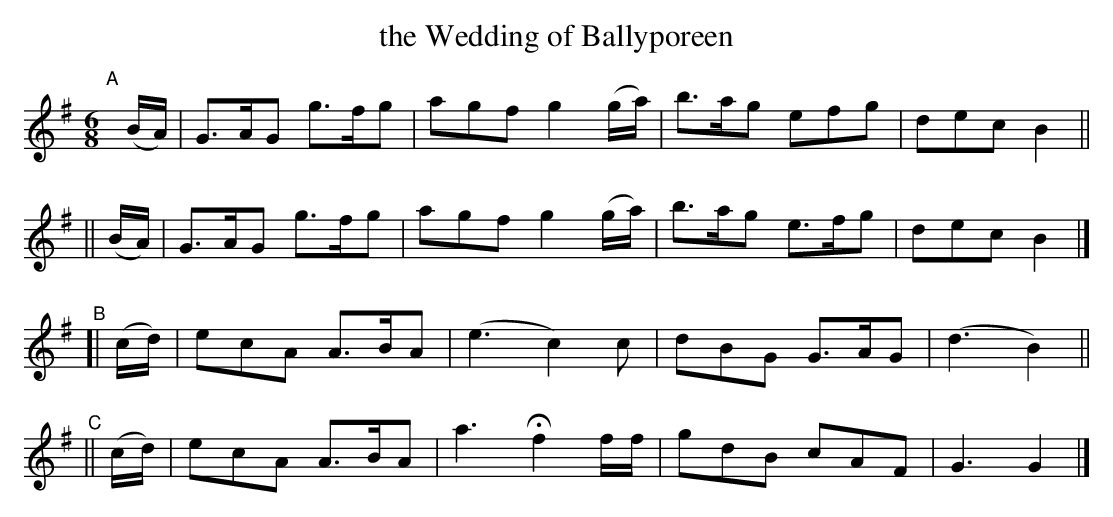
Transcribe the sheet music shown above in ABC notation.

X:1
T:the Wedding of Ballyporeen
M:6/8
L:1/8
K:G
"^A"\
[|](B/A/) | G>AG g>fg | agf g2(g/a/) | b>ag efg  | dec B2 ||
|| (B/A/) | G>AG g>fg | agf g2(g/a/) | b>ag e>fg | dec B2 |]
"^B"\
[| (c/d/) | ecA  A>BA | (e3 c2)c | dBG G>AG | (d3 B2) ||
"^C"\
|| (c/d/) | ecA  A>BA | a3 Hf2 f/f/ | gdB cAF | G3 G2 |]
